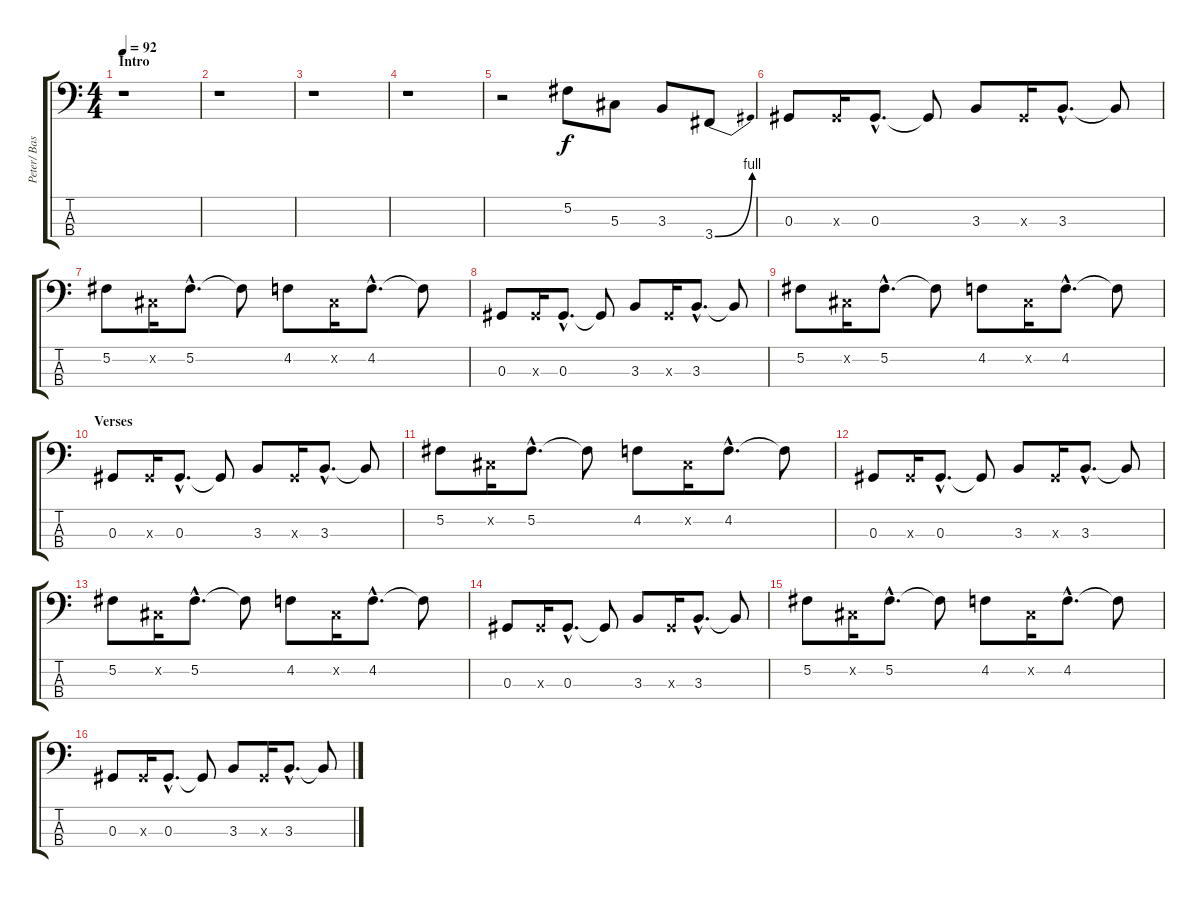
\track ("Peter/ Bass" "Peter/ Bas") {instrument electricbasspick}
\staff {score tabs}
\tuning (Gb2 Db2 Ab1 Eb1) {hide}
\ts (4 4)
\section ("" "Intro")
\tempo 92
\clef f4
\ks c
r.1{dy f instrument electricbasspick} |
r.1 |
r.1 |
r.1 |
r.2 5.2.8 5.3.8 3.3.8 3.4{be (bend 0 0 60 4)}.8 |
0.3.8 0.3{x}.16 0.3{hac}.8{d} 0.3{t}.8 3.3.8 0.3{x}.16 3.3{hac}.8{d} 3.3{t}.8 |
5.2.8 0.2{x}.16 5.2{hac}.8{d} 5.2{t}.8 4.2.8 0.2{x}.16 4.2{hac}.8{d} 4.2{t}.8 |
0.3.8 0.3{x}.16 0.3{hac}.8{d} 0.3{t}.8 3.3.8 0.3{x}.16 3.3{hac}.8{d} 3.3{t}.8 |
5.2.8 0.2{x}.16 5.2{hac}.8{d} 5.2{t}.8 4.2.8 0.2{x}.16 4.2{hac}.8{d} 4.2{t}.8 |
\section ("" "Verses")
0.3.8 0.3{x}.16 0.3{hac}.8{d} 0.3{t}.8 3.3.8 0.3{x}.16 3.3{hac}.8{d} 3.3{t}.8 |
5.2.8 0.2{x}.16 5.2{hac}.8{d} 5.2{t}.8 4.2.8 0.2{x}.16 4.2{hac}.8{d} 4.2{t}.8 |
0.3.8 0.3{x}.16 0.3{hac}.8{d} 0.3{t}.8 3.3.8 0.3{x}.16 3.3{hac}.8{d} 3.3{t}.8 |
5.2.8 0.2{x}.16 5.2{hac}.8{d} 5.2{t}.8 4.2.8 0.2{x}.16 4.2{hac}.8{d} 4.2{t}.8 |
0.3.8 0.3{x}.16 0.3{hac}.8{d} 0.3{t}.8 3.3.8 0.3{x}.16 3.3{hac}.8{d} 3.3{t}.8 |
5.2.8 0.2{x}.16 5.2{hac}.8{d} 5.2{t}.8 4.2.8 0.2{x}.16 4.2{hac}.8{d} 4.2{t}.8 |
0.3.8 0.3{x}.16 0.3{hac}.8{d} 0.3{t}.8 3.3.8 0.3{x}.16 3.3{hac}.8{d} 3.3{t}.8
